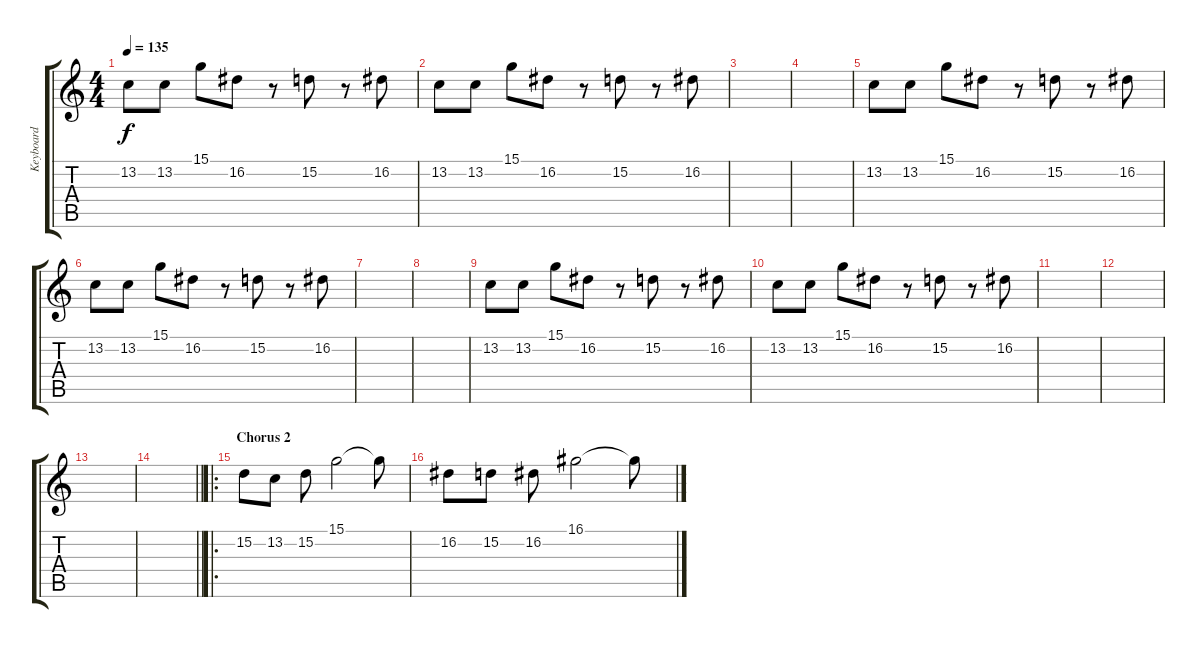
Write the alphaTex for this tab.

\track ("Keyboard" "Keyboard") {instrument lead1square}
\staff {score tabs}
\tuning (E4 B3 G3 D3 A2 E2) {hide}
\ts (4 4)
\tempo 135
\clef g2
\ks c
13.2.8{dy f} 13.2.8 15.1.8 16.2.8 r.8 15.2.8 r.8 16.2.8 |
13.2.8 13.2.8 15.1.8 16.2.8 r.8 15.2.8 r.8 16.2.8 |
|
|
13.2.8 13.2.8 15.1.8 16.2.8 r.8 15.2.8 r.8 16.2.8 |
13.2.8 13.2.8 15.1.8 16.2.8 r.8 15.2.8 r.8 16.2.8 |
|
|
13.2.8 13.2.8 15.1.8 16.2.8 r.8 15.2.8 r.8 16.2.8 |
13.2.8 13.2.8 15.1.8 16.2.8 r.8 15.2.8 r.8 16.2.8 |
|
|
|
\barLineRight lightlight
|
\ro
\section ("" "Chorus 2")
15.2.8 13.2.8 15.2.8 15.1.2 15.1{t}.8 |
16.2.8 15.2.8 16.2.8 16.1.2 16.1{t}.8
